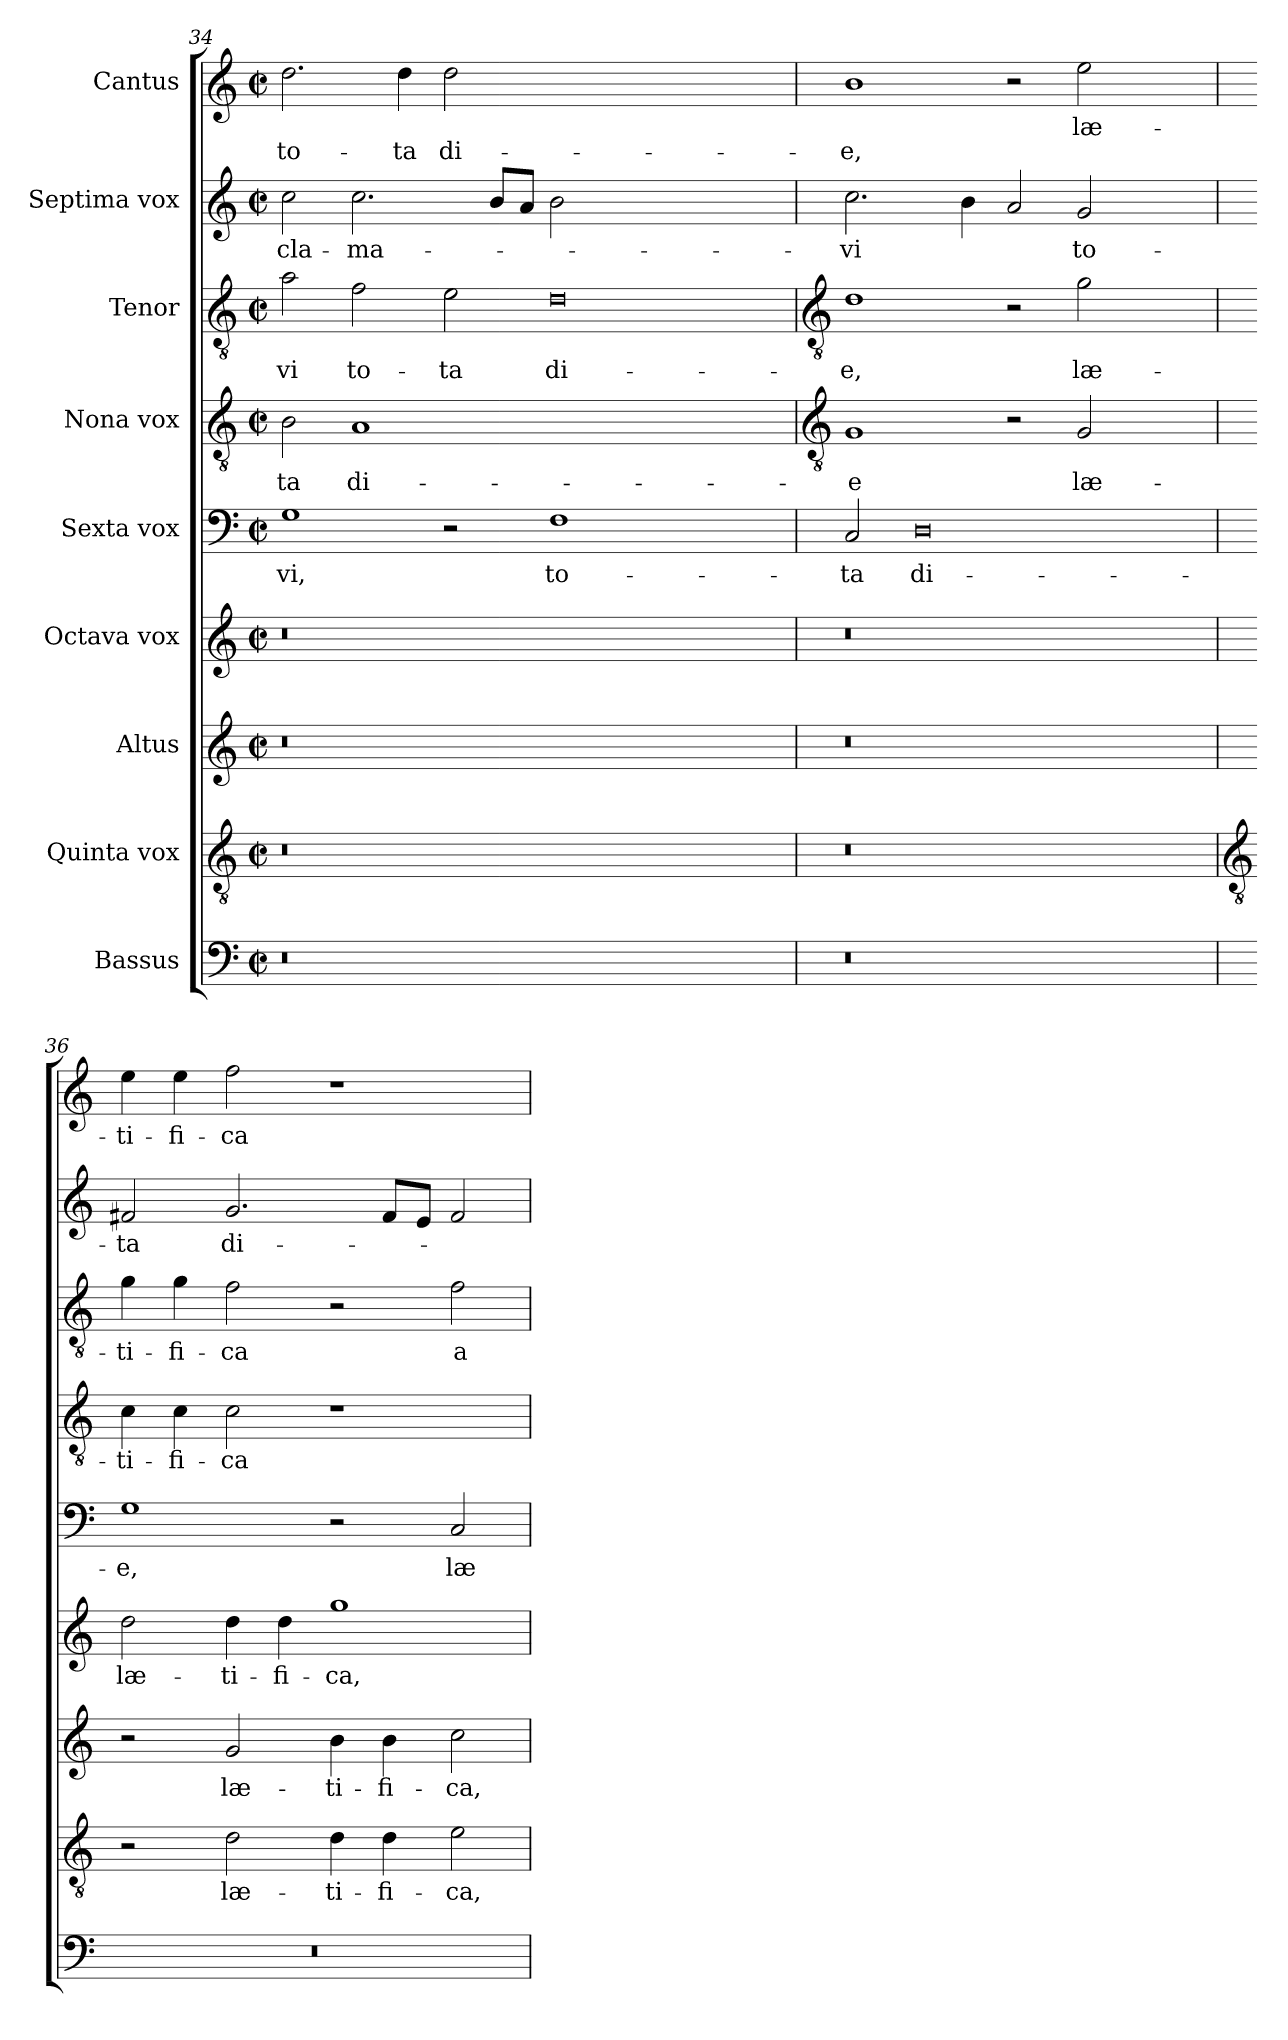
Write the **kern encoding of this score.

**kern	**kern	**text	**kern	**text	**kern	**text	**kern	**text	**kern	**text	**kern	**text	**kern	**text	**kern	**text	**text
*part9	*part8	*part8	*part7	*part7	*part6	*part6	*part5	*part5	*part4	*part4	*part3	*part3	*part2	*part2	*part1	*part1	*part1
*staff9	*staff8	*staff8	*staff7	*staff7	*staff6	*staff6	*staff5	*staff5	*staff4	*staff4	*staff3	*staff3	*staff2	*staff2	*staff1	*staff1	*staff1
*I"Bassus	*I"Quinta vox	*	*I"Altus	*	*I"Octava vox	*	*I"Sexta vox	*	*I"Nona vox	*	*I"Tenor	*	*I"Septima vox	*	*I"Cantus	*	*
*clefF4	*clefGv2	*	*clefG2	*	*clefG2	*	*clefF4	*	*clefGv2	*	*clefGv2	*	*clefG2	*	*clefG2	*	*
*k[]	*k[]	*	*k[]	*	*k[]	*	*k[]	*	*k[]	*	*k[]	*	*k[]	*	*k[]	*	*
*C:	*C:	*	*C:	*	*C:	*	*C:	*	*C:	*	*C:	*	*C:	*	*C:	*	*
*M4/2	*M4/2	*	*M4/2	*	*M4/2	*	*M4/2	*	*M4/2	*	*M4/2	*	*M4/2	*	*M4/2	*	*
*met(c|)	*met(c|)	*	*met(c|)	*	*met(c|)	*	*met(c|)	*	*met(c|)	*	*met(c|)	*	*met(c|)	*	*met(c|)	*	*
=34B	=34B	=34B	=34B	=34B	=34B	=34B	=34B	=34B	=34B	=34B	=34B	=34B	=34B	=34B	=34B	=34B	=34B
!	!	!	!	!	!	!	!	!LO:LY:b	!	!LO:LY:b	!	!LO:LY:b	!	!LO:LY:b	!	!	!LO:LY:b
0r	0r	.	0r	.	0r	.	1G	-vi,	2B	-ta	2a	-vi	2cc	cla-	2.dd	.	to-
!	!	!	!	!	!	!	!	!	!	!LO:LY:b	!	!LO:LY:b	!	!LO:LY:b	!	!	!
.	.	.	.	.	.	.	.	.	1A	di-	2f	to-	2.cc	-ma-	.	.	.
!	!	!	!	!	!	!	!	!	!	!	!	!	!	!	!	!	!LO:LY:b
.	.	.	.	.	.	.	.	.	.	.	.	.	.	.	4dd	.	-ta
!	!	!	!	!	!	!	!	!	!	!	!	!LO:LY:b	!	!	!	!	!LO:LY:b
.	.	.	.	.	.	.	2r	.	.	.	2e	-ta	.	.	2dd	.	di-
.	.	.	.	.	.	.	.	.	.	.	.	.	8bL	.	.	.	.
.	.	.	.	.	.	.	.	.	.	.	.	.	8aJ	.	.	.	.
!	!	!	!	!	!	!	!	!LO:LY:b	!	!	!	!LO:LY:b	!	!	!	!	!
.	.	.	.	.	.	.	1F	to-	0ryy	.	0d	di-	2b	.	0ryy	.	.
1.ryy	1.ryy	.	1.ryy	.	1.ryy	.	.	.	.	.	.	.	1.ryy	.	.	.	.
.	.	.	.	.	.	.	1ryy	.	.	.	.	.	.	.	.	.	.
!!LO:LB:g=z
=35	=35	=35	=35	=35	=35	=35	=35	=35	=35	=35	=35	=35	=35	=35	=35	=35	=35
*	*	*	*	*	*	*	*	*	*clefGv2	*	*clefGv2	*	*	*	*	*	*
!	!	!	!	!	!	!	!	!LO:LY:b	!	!LO:LY:b	!	!LO:LY:b	!	!LO:LY:b	!	!	!LO:LY:b
0r	0r	.	0r	.	0r	.	2C	-ta	1G	-e	1d	-e,	2.cc	-vi	1b	.	-e,
!	!	!	!	!	!	!	!	!LO:LY:b	!	!	!	!	!	!	!	!	!
.	.	.	.	.	.	.	0D	di-	.	.	.	.	.	.	.	.	.
.	.	.	.	.	.	.	.	.	.	.	.	.	4b	.	.	.	.
.	.	.	.	.	.	.	.	.	2r	.	2r	.	2a	.	2r	.	.
!	!	!	!	!	!	!	!	!	!	!LO:LY:b	!	!LO:LY:b	!	!LO:LY:b	!	!LO:LY:b	!
.	.	.	.	.	.	.	.	.	2G	læ-	2g	læ-	2g	to-	2ee	læ-	.
2ryy	2ryy	.	2ryy	.	2ryy	.	.	.	2ryy	.	2ryy	.	2ryy	.	2ryy	.	.
!!LO:LB:g=z
=36	=36	=36	=36	=36	=36	=36	=36	=36	=36	=36	=36	=36	=36	=36	=36	=36	=36
*	*clefGv2	*	*	*	*	*	*	*	*	*	*	*	*	*	*	*	*
!	!	!	!	!	!	!LO:LY:b	!	!LO:LY:b	!	!LO:LY:b	!	!LO:LY:b	!	!LO:LY:b	!	!LO:LY:b	!
0r	2r	.	2r	.	2dd	læ-	1G	-e,	4c	-ti-	4g	-ti-	2f#X	-ta	4ee	-ti-	.
!	!	!	!	!	!	!	!	!	!	!LO:LY:b	!	!LO:LY:b	!	!	!	!LO:LY:b	!
.	.	.	.	.	.	.	.	.	4c	-fi-	4g	-fi-	.	.	4ee	-fi-	.
!	!	!LO:LY:b	!	!LO:LY:b	!	!LO:LY:b	!	!	!	!LO:LY:b	!	!LO:LY:b	!	!LO:LY:b	!	!LO:LY:b	!
.	2d	læ-	2g	læ-	4dd	-ti-	.	.	2c	-ca	2f	-ca	2.g	di-	2ff	-ca	.
!	!	!	!	!	!	!LO:LY:b	!	!	!	!	!	!	!	!	!	!	!
.	.	.	.	.	4dd	-fi-	.	.	.	.	.	.	.	.	.	.	.
!	!	!LO:LY:b	!	!LO:LY:b	!	!LO:LY:b	!	!	!	!	!	!	!	!	!	!	!
.	4d	-ti-	4b	-ti-	1gg	-ca,	2r	.	1r	.	2r	.	.	.	1r	.	.
!	!	!LO:LY:b	!	!LO:LY:b	!	!	!	!	!	!	!	!	!	!	!	!	!
.	4d	-fi-	4b	-fi-	.	.	.	.	.	.	.	.	8f#L	.	.	.	.
.	.	.	.	.	.	.	.	.	.	.	.	.	8eJ	.	.	.	.
!	!	!LO:LY:b	!	!LO:LY:b	!	!	!	!LO:LY:b	!	!	!	!LO:LY:b	!	!	!	!	!
.	2e	-ca,	2cc	-ca,	.	.	2C	læ-	.	.	2f	a-	2f#	.	.	.	.
=	=	=	=	=	=	=	=	=	=	=	=	=	=	=	=	=	=
*-	*-	*-	*-	*-	*-	*-	*-	*-	*-	*-	*-	*-	*-	*-	*-	*-	*-
